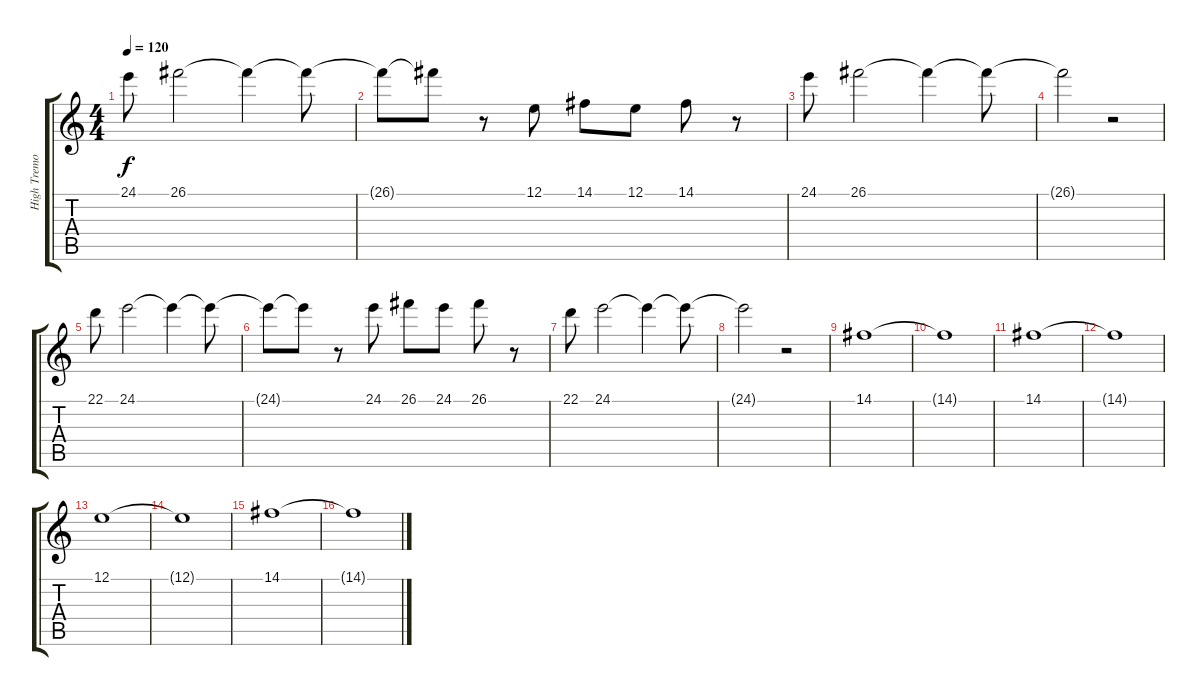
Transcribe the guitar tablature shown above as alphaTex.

\track ("High Tremolo Strings" "High Tremo") {instrument tremolostrings}
\staff {score tabs}
\tuning (E4 B3 G3 D3 A2 E2) {hide}
\ts (4 4)
\tempo 120
\clef g2
\ks c
24.1.8{dy f} 26.1.2 26.1{t}.4 26.1{t}.8 |
26.1{t}.8 26.1{t}.8 r.8 12.1.8 14.1.8 12.1.8 14.1.8 r.8 |
24.1.8 26.1.2 26.1{t}.4 26.1{t}.8 |
26.1{t}.2 r.2 |
22.1.8 24.1.2 24.1{t}.4 24.1{t}.8 |
24.1{t}.8 24.1{t}.8 r.8 24.1.8 26.1.8 24.1.8 26.1.8 r.8 |
22.1.8 24.1.2 24.1{t}.4 24.1{t}.8 |
24.1{t}.2 r.2 |
14.1.1 |
14.1{t}.1 |
14.1.1 |
14.1{t}.1 |
12.1.1 |
12.1{t}.1 |
14.1.1 |
14.1{t}.1
